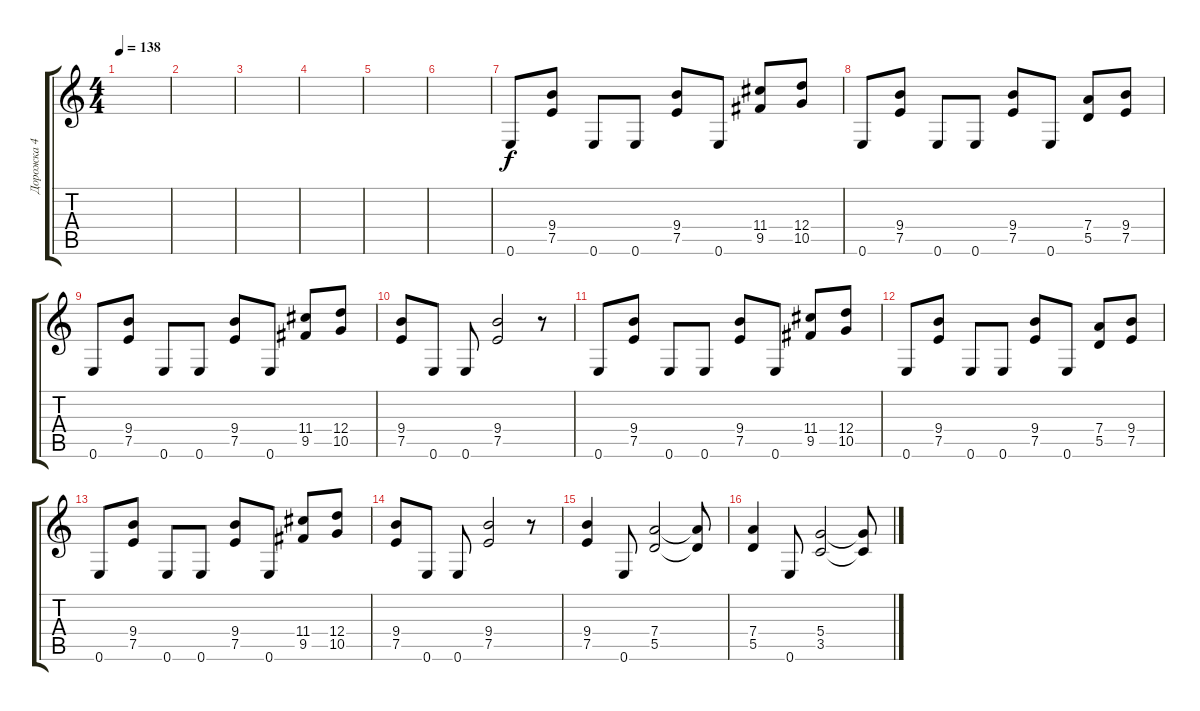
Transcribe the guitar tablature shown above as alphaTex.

\track ("Дорожка 4" "Дорожка 4") {instrument electricguitarjazz}
\staff {score tabs}
\tuning (E4 B3 G3 D3 A2 E2) {hide}
\ts (4 4)
\tempo 138
\clef g2
\ks c
|
|
|
|
|
|
0.6.8 (9.4 7.5).8 0.6.8 0.6.8 (9.4 7.5).8 0.6.8 (11.4 9.5).8 (12.4 10.5).8 |
0.6.8 (9.4 7.5).8 0.6.8 0.6.8 (9.4 7.5).8 0.6.8 (7.4 5.5).8 (9.4 7.5).8 |
0.6.8 (9.4 7.5).8 0.6.8 0.6.8 (9.4 7.5).8 0.6.8 (11.4 9.5).8 (12.4 10.5).8 |
(9.4 7.5).8 0.6.8 0.6.8 (9.4 7.5).2 r.8 |
0.6.8 (9.4 7.5).8 0.6.8 0.6.8 (9.4 7.5).8 0.6.8 (11.4 9.5).8 (12.4 10.5).8 |
0.6.8 (9.4 7.5).8 0.6.8 0.6.8 (9.4 7.5).8 0.6.8 (7.4 5.5).8 (9.4 7.5).8 |
0.6.8 (9.4 7.5).8 0.6.8 0.6.8 (9.4 7.5).8 0.6.8 (11.4 9.5).8 (12.4 10.5).8 |
(9.4 7.5).8 0.6.8 0.6.8 (9.4 7.5).2 r.8 |
(9.4 7.5).4 0.6.8 (7.4 5.5).2 (7.4{t} 5.5{t}).8 |
(7.4 5.5).4 0.6.8 (5.4 3.5).2 (5.4{t} 3.5{t}).8
